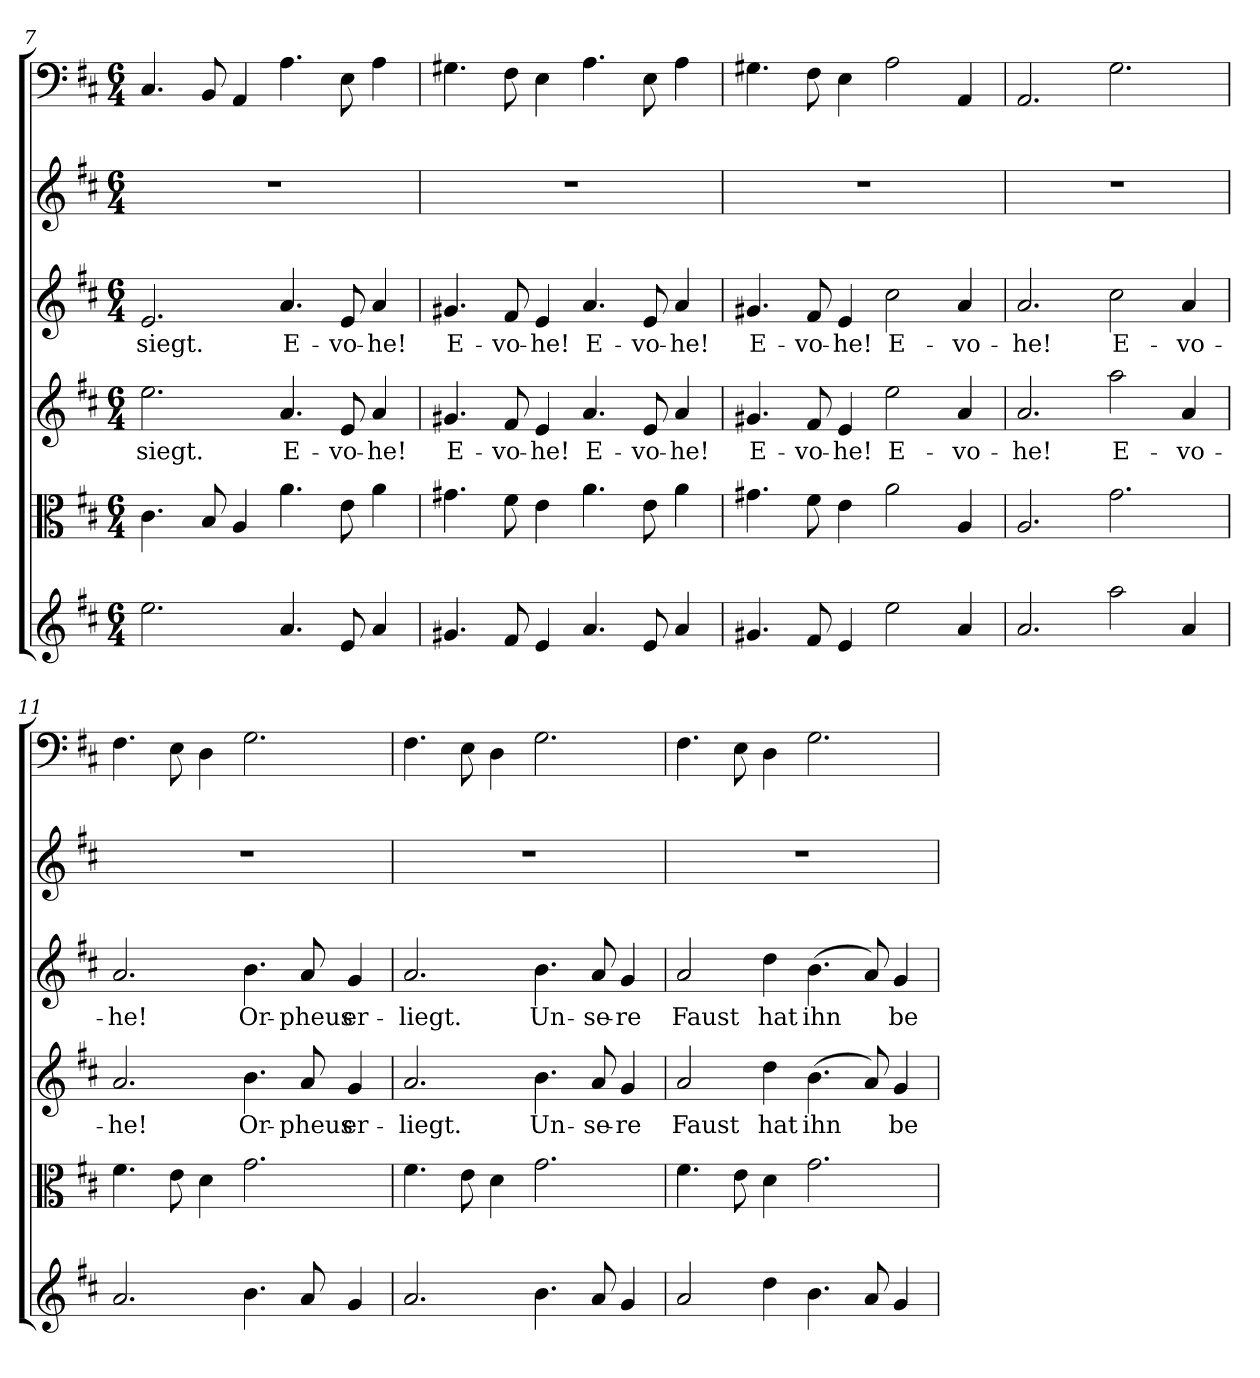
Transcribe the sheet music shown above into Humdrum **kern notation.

**kern	**kern	**kern	**text	**kern	**text	**kern	**kern
*part6	*part5	*part4	*part4	*part3	*part3	*part2	*part1
*staff6	*staff5	*staff4	*staff4	*staff3	*staff3	*staff2	*staff1
*clefG2	*clefC3	*clefG2	*	*clefG2	*	*clefG2	*clefF4
*k[f#c#]	*k[f#c#]	*k[f#c#]	*	*k[f#c#]	*	*k[f#c#]	*k[f#c#]
*D:	*D:	*D:	*	*D:	*	*D:	*D:
*M6/4	*M6/4	*M6/4	*	*M6/4	*	*M6/4	*M6/4
=7	=7	=7	=7	=7	=7	=7	=7
2.ee\	4.c#\	2.ee\	-siegt.	2.e/	-siegt.	1.r	4.C#/
.	8B/	.	.	.	.	.	8BB/
.	4A/	.	.	.	.	.	4AA/
4.a/	4.a\	4.a/	E-	4.a/	E-	.	4.A\
8e/	8e\	8e/	-vo-	8e/	-vo-	.	8E\
4a/	4a\	4a/	-he!	4a/	-he!	.	4A\
=8	=8	=8	=8	=8	=8	=8	=8
4.g#X/	4.g#X\	4.g#X/	E-	4.g#X/	E-	1.r	4.G#X\
8f#/	8f#\	8f#/	-vo-	8f#/	-vo-	.	8F#\
4e/	4e\	4e/	-he!	4e/	-he!	.	4E\
4.a/	4.a\	4.a/	E-	4.a/	E-	.	4.A\
8e/	8e\	8e/	-vo-	8e/	-vo-	.	8E\
4a/	4a\	4a/	-he!	4a/	-he!	.	4A\
=9	=9	=9	=9	=9	=9	=9	=9
4.g#X/	4.g#X\	4.g#X/	E-	4.g#X/	E-	1.r	4.G#X\
8f#/	8f#\	8f#/	-vo-	8f#/	-vo-	.	8F#\
4e/	4e\	4e/	-he!	4e/	-he!	.	4E\
2ee\	2a\	2ee\	E-	2cc#\	E-	.	2A\
4a/	4A/	4a/	-vo-	4a/	-vo-	.	4AA/
=10	=10	=10	=10	=10	=10	=10	=10
2.a/	2.A/	2.a/	-he!	2.a/	-he!	1.r	2.AA/
2aa\	2.g\	2aa\	E-	2cc#\	E-	.	2.G\
4a/	.	4a/	-vo-	4a/	-vo-	.	.
=11	=11	=11	=11	=11	=11	=11	=11
2.a/	4.f#\	2.a/	-he!	2.a/	-he!	1.r	4.F#\
.	8e\	.	.	.	.	.	8E\
.	4d\	.	.	.	.	.	4D\
4.b\	2.g\	4.b\	Or-	4.b\	Or-	.	2.G\
8a/	.	8a/	-pheus	8a/	-pheus	.	.
4g/	.	4g/	er-	4g/	er-	.	.
=12	=12	=12	=12	=12	=12	=12	=12
2.a/	4.f#\	2.a/	-liegt.	2.a/	-liegt.	1.r	4.F#\
.	8e\	.	.	.	.	.	8E\
.	4d\	.	.	.	.	.	4D\
4.b\	2.g\	4.b\	Un-	4.b\	Un-	.	2.G\
8a/	.	8a/	-se-	8a/	-se-	.	.
4g/	.	4g/	-re	4g/	-re	.	.
=13	=13	=13	=13	=13	=13	=13	=13
2a/	4.f#\	2a/	Faust	2a/	Faust	1.r	4.F#\
.	8e\	.	.	.	.	.	8E\
4dd\	4d\	4dd\	hat	4dd\	hat	.	4D\
4.b\	2.g\	(4.b\	ihn	(4.b\	ihn	.	2.G\
8a/	.	8a/)	.	8a/)	.	.	.
4g/	.	4g/	be-	4g/	be-	.	.
=	=	=	=	=	=	=	=
*-	*-	*-	*-	*-	*-	*-	*-
